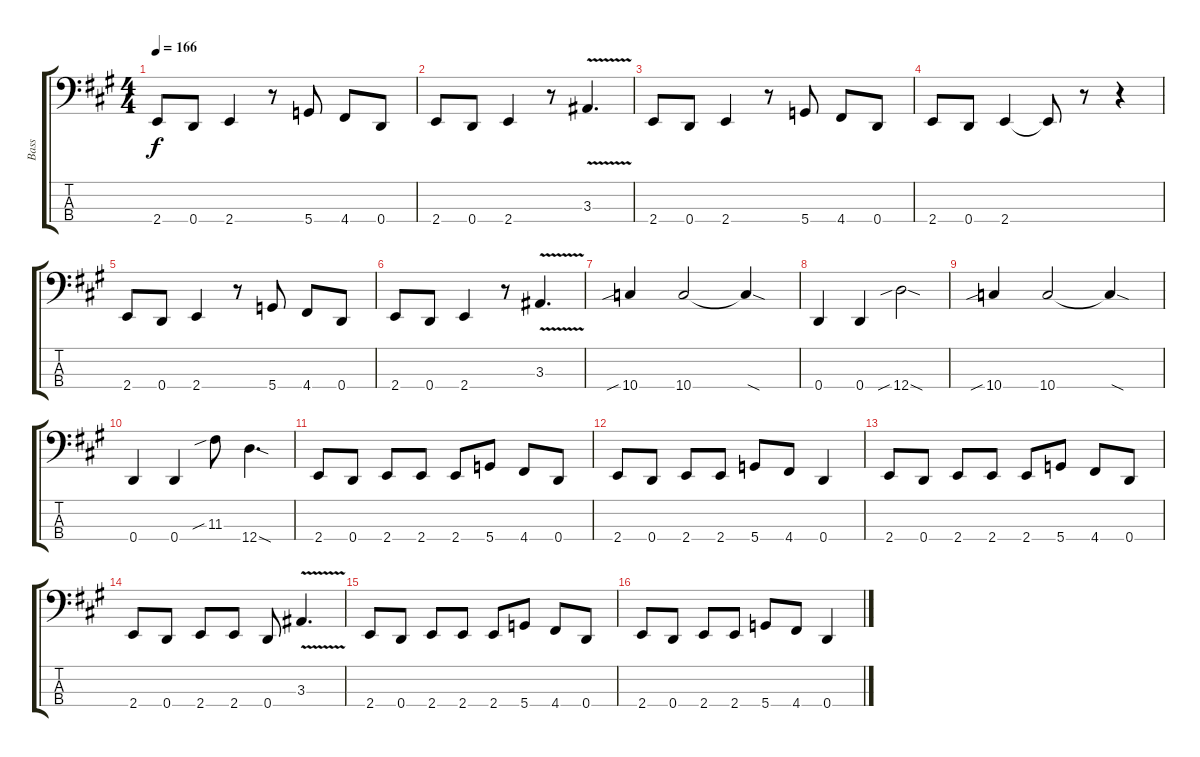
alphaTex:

\track ("Bass" "Bass") {instrument electricbasspick}
\staff {score tabs}
\tuning (F2 C2 G1 D1) {hide}
\ts (4 4)
\tempo 166
\clef f4
\ks a
2.4.8{dy f} 0.4.8 2.4.4 r.8 5.4.8 4.4.8 0.4.8 |
2.4.8 0.4.8 2.4.4 r.8 3.3{v}.4{d} |
2.4.8 0.4.8 2.4.4 r.8 5.4.8 4.4.8 0.4.8 |
2.4.8 0.4.8 2.4.4 2.4{t}.8 r.8 r.4 |
2.4.8 0.4.8 2.4.4 r.8 5.4.8 4.4.8 0.4.8 |
2.4.8 0.4.8 2.4.4 r.8 3.3{v}.4{d} |
10.4{sib}.4 10.4.2 10.4{sod t}.4 |
0.4.4 0.4.4 12.4{sib sod}.2 |
10.4{sib}.4 10.4.2 10.4{sod t}.4 |
0.4.4 0.4.4 11.3{sib}.8 12.4{sod}.4{d} |
2.4.8 0.4.8 2.4.8 2.4.8 2.4.8 5.4.8 4.4.8 0.4.8 |
2.4.8 0.4.8 2.4.8 2.4.8 5.4.8 4.4.8 0.4.4 |
2.4.8 0.4.8 2.4.8 2.4.8 2.4.8 5.4.8 4.4.8 0.4.8 |
2.4.8 0.4.8 2.4.8 2.4.8 0.4.8 3.3{v}.4{d} |
2.4.8 0.4.8 2.4.8 2.4.8 2.4.8 5.4.8 4.4.8 0.4.8 |
2.4.8 0.4.8 2.4.8 2.4.8 5.4.8 4.4.8 0.4.4
